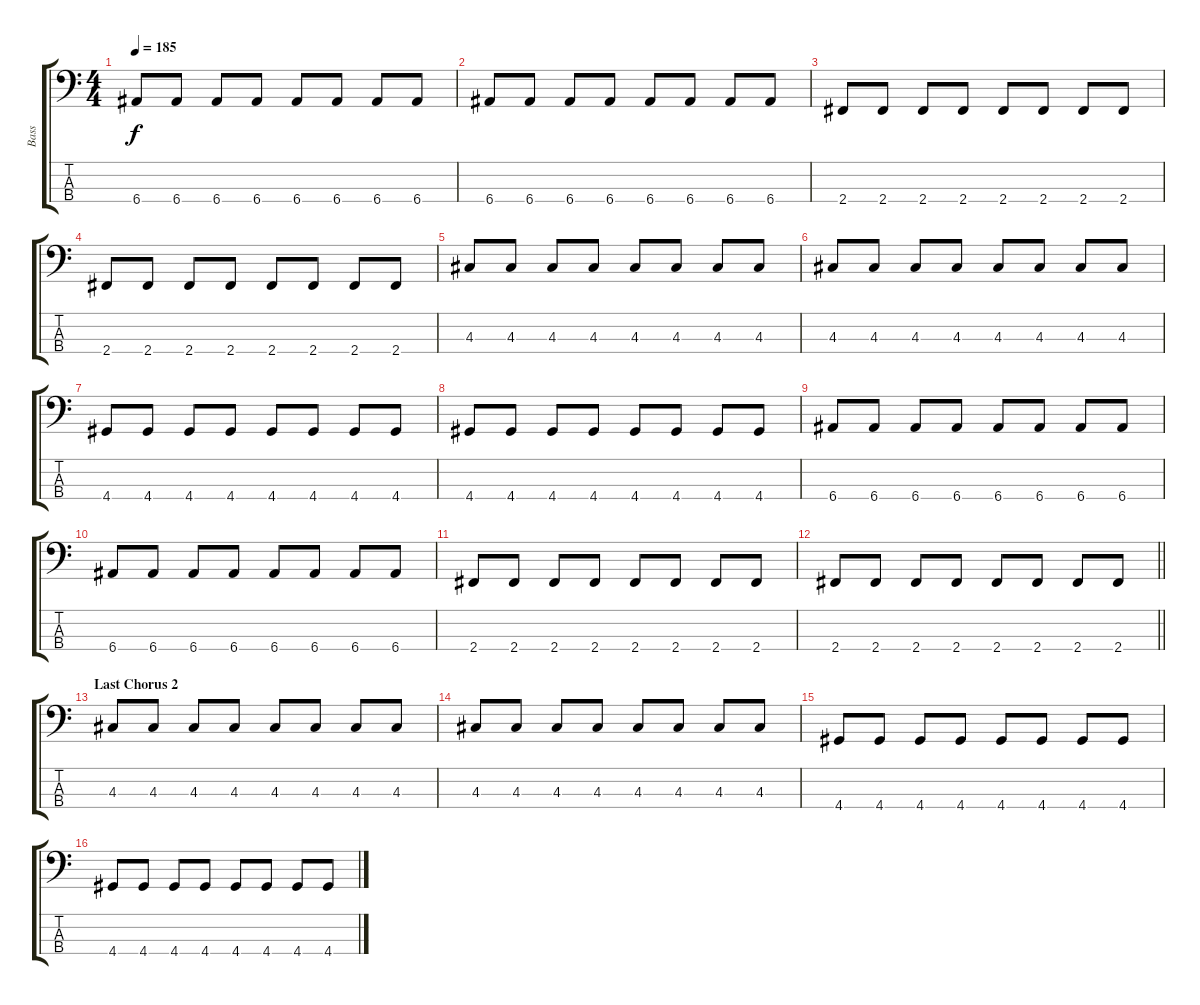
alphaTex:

\track ("Bass" "Bass") {instrument electricbasspick}
\staff {score tabs}
\tuning (G2 D2 A1 E1) {hide}
\ts (4 4)
\tempo 185
\clef f4
\ks c
6.4.8{dy f} 6.4.8 6.4.8 6.4.8 6.4.8 6.4.8 6.4.8 6.4.8 |
6.4.8 6.4.8 6.4.8 6.4.8 6.4.8 6.4.8 6.4.8 6.4.8 |
2.4.8 2.4.8 2.4.8 2.4.8 2.4.8 2.4.8 2.4.8 2.4.8 |
2.4.8 2.4.8 2.4.8 2.4.8 2.4.8 2.4.8 2.4.8 2.4.8 |
4.3.8 4.3.8 4.3.8 4.3.8 4.3.8 4.3.8 4.3.8 4.3.8 |
4.3.8 4.3.8 4.3.8 4.3.8 4.3.8 4.3.8 4.3.8 4.3.8 |
4.4.8 4.4.8 4.4.8 4.4.8 4.4.8 4.4.8 4.4.8 4.4.8 |
4.4.8 4.4.8 4.4.8 4.4.8 4.4.8 4.4.8 4.4.8 4.4.8 |
6.4.8 6.4.8 6.4.8 6.4.8 6.4.8 6.4.8 6.4.8 6.4.8 |
6.4.8 6.4.8 6.4.8 6.4.8 6.4.8 6.4.8 6.4.8 6.4.8 |
2.4.8 2.4.8 2.4.8 2.4.8 2.4.8 2.4.8 2.4.8 2.4.8 |
\barLineRight lightlight
2.4.8 2.4.8 2.4.8 2.4.8 2.4.8 2.4.8 2.4.8 2.4.8 |
\section ("" "Last Chorus 2")
4.3.8 4.3.8 4.3.8 4.3.8 4.3.8 4.3.8 4.3.8 4.3.8 |
4.3.8 4.3.8 4.3.8 4.3.8 4.3.8 4.3.8 4.3.8 4.3.8 |
4.4.8 4.4.8 4.4.8 4.4.8 4.4.8 4.4.8 4.4.8 4.4.8 |
4.4.8 4.4.8 4.4.8 4.4.8 4.4.8 4.4.8 4.4.8 4.4.8
